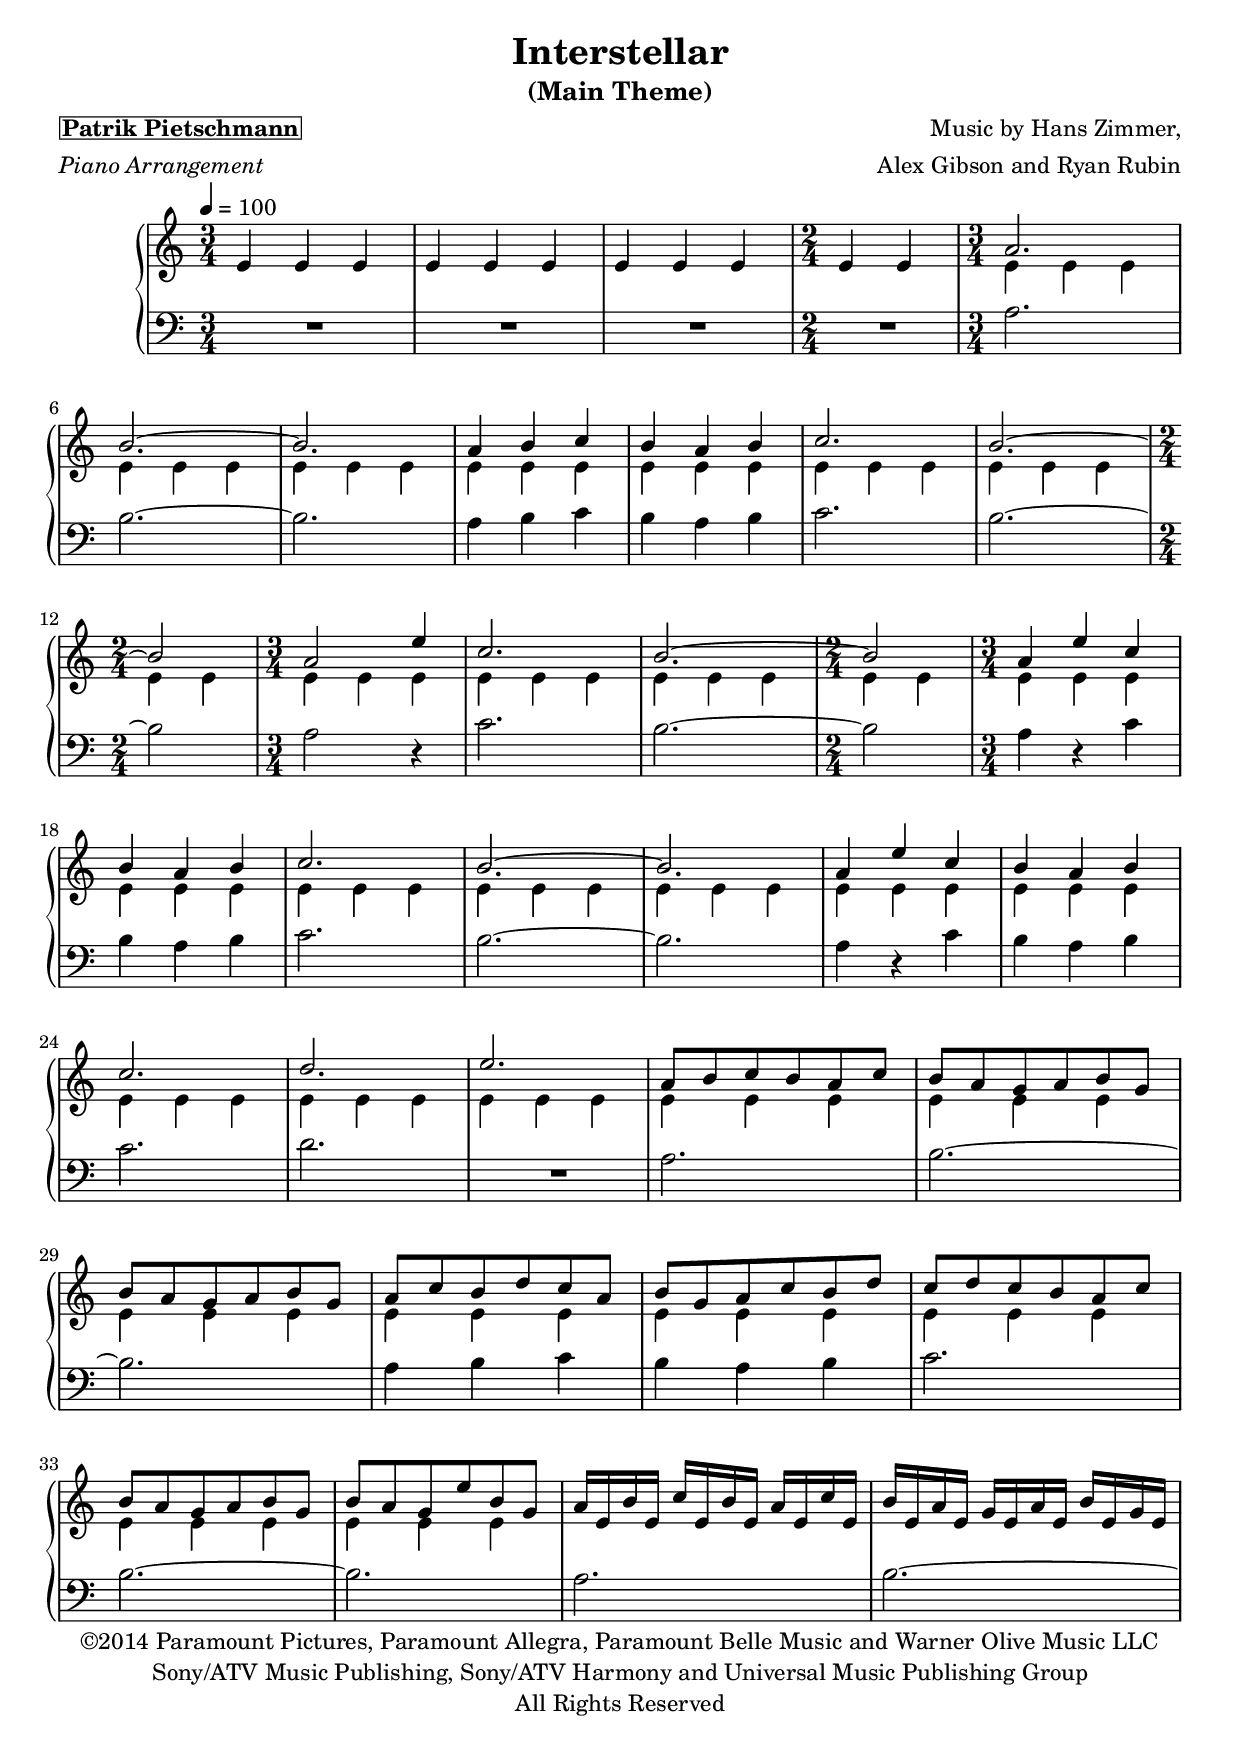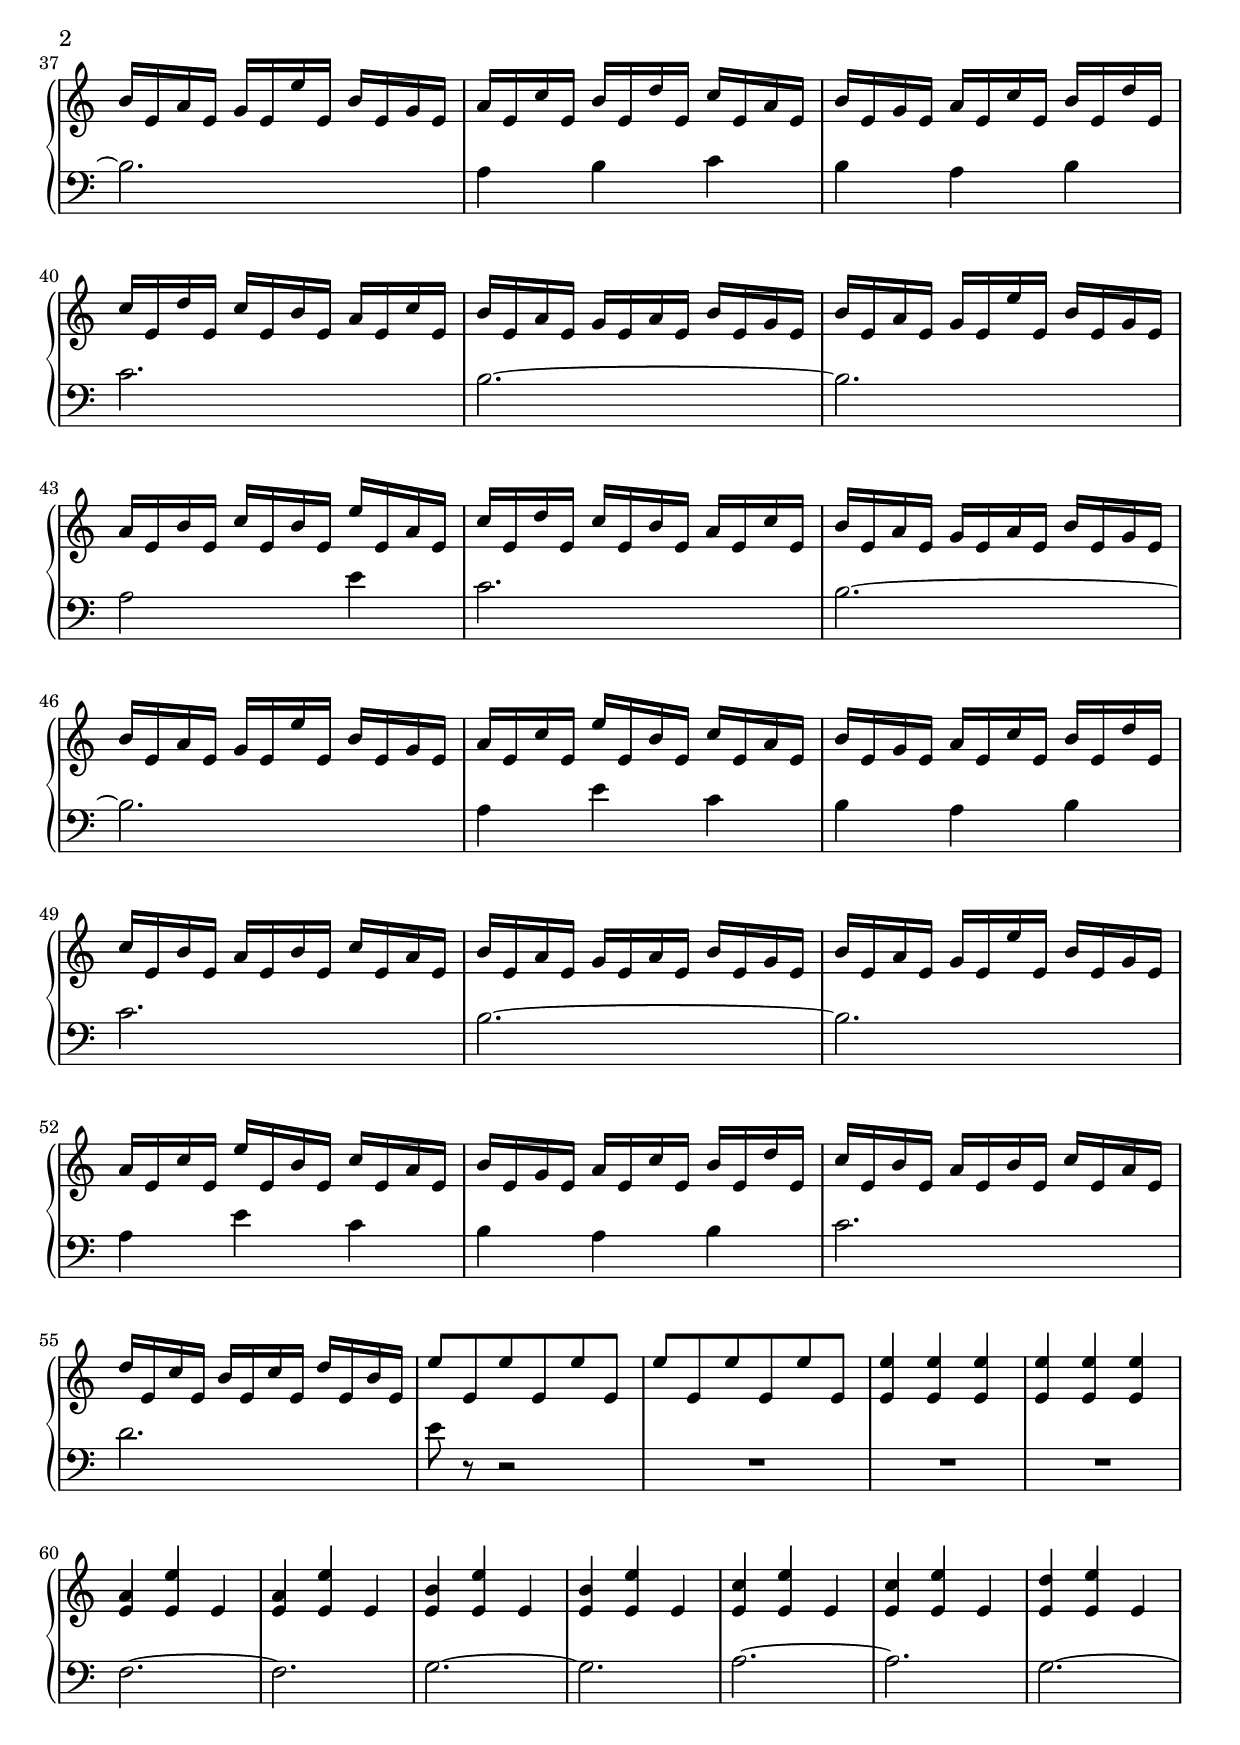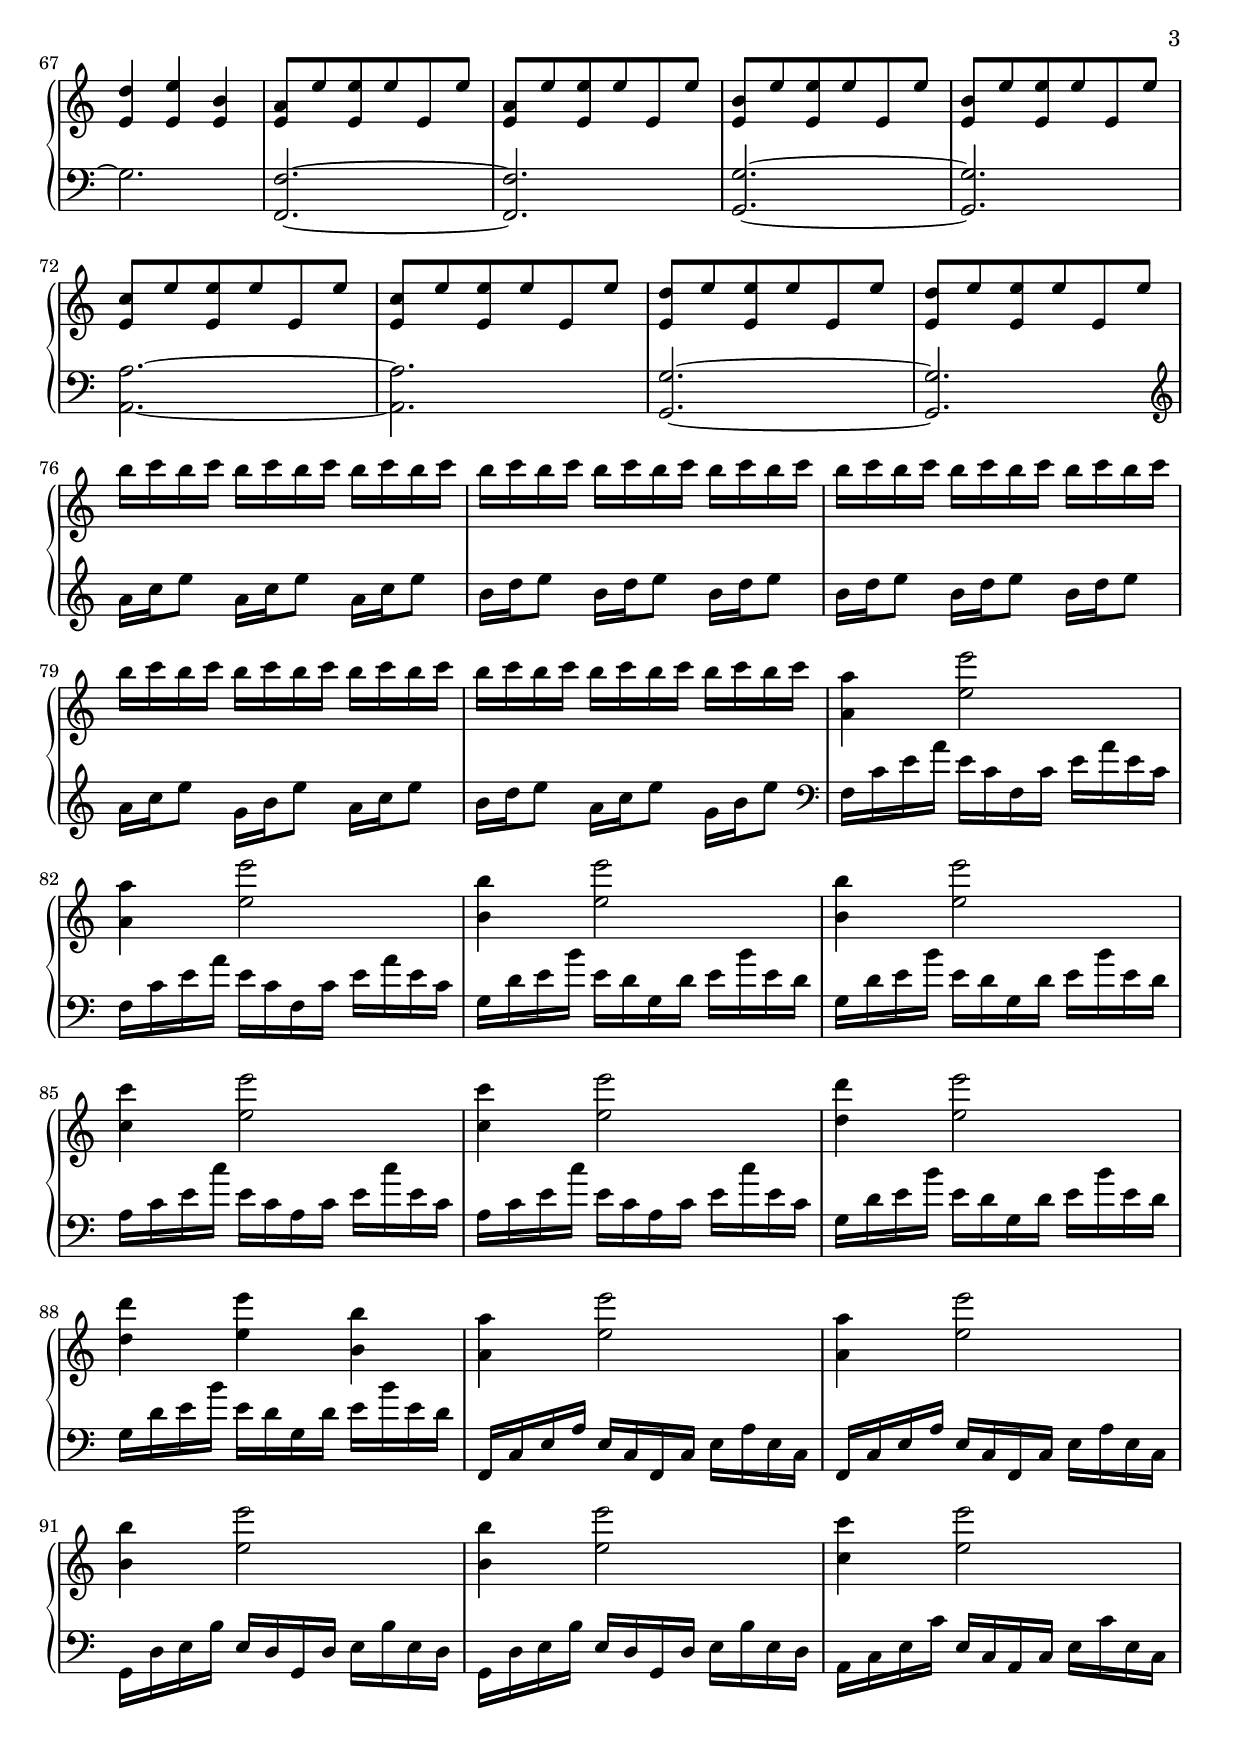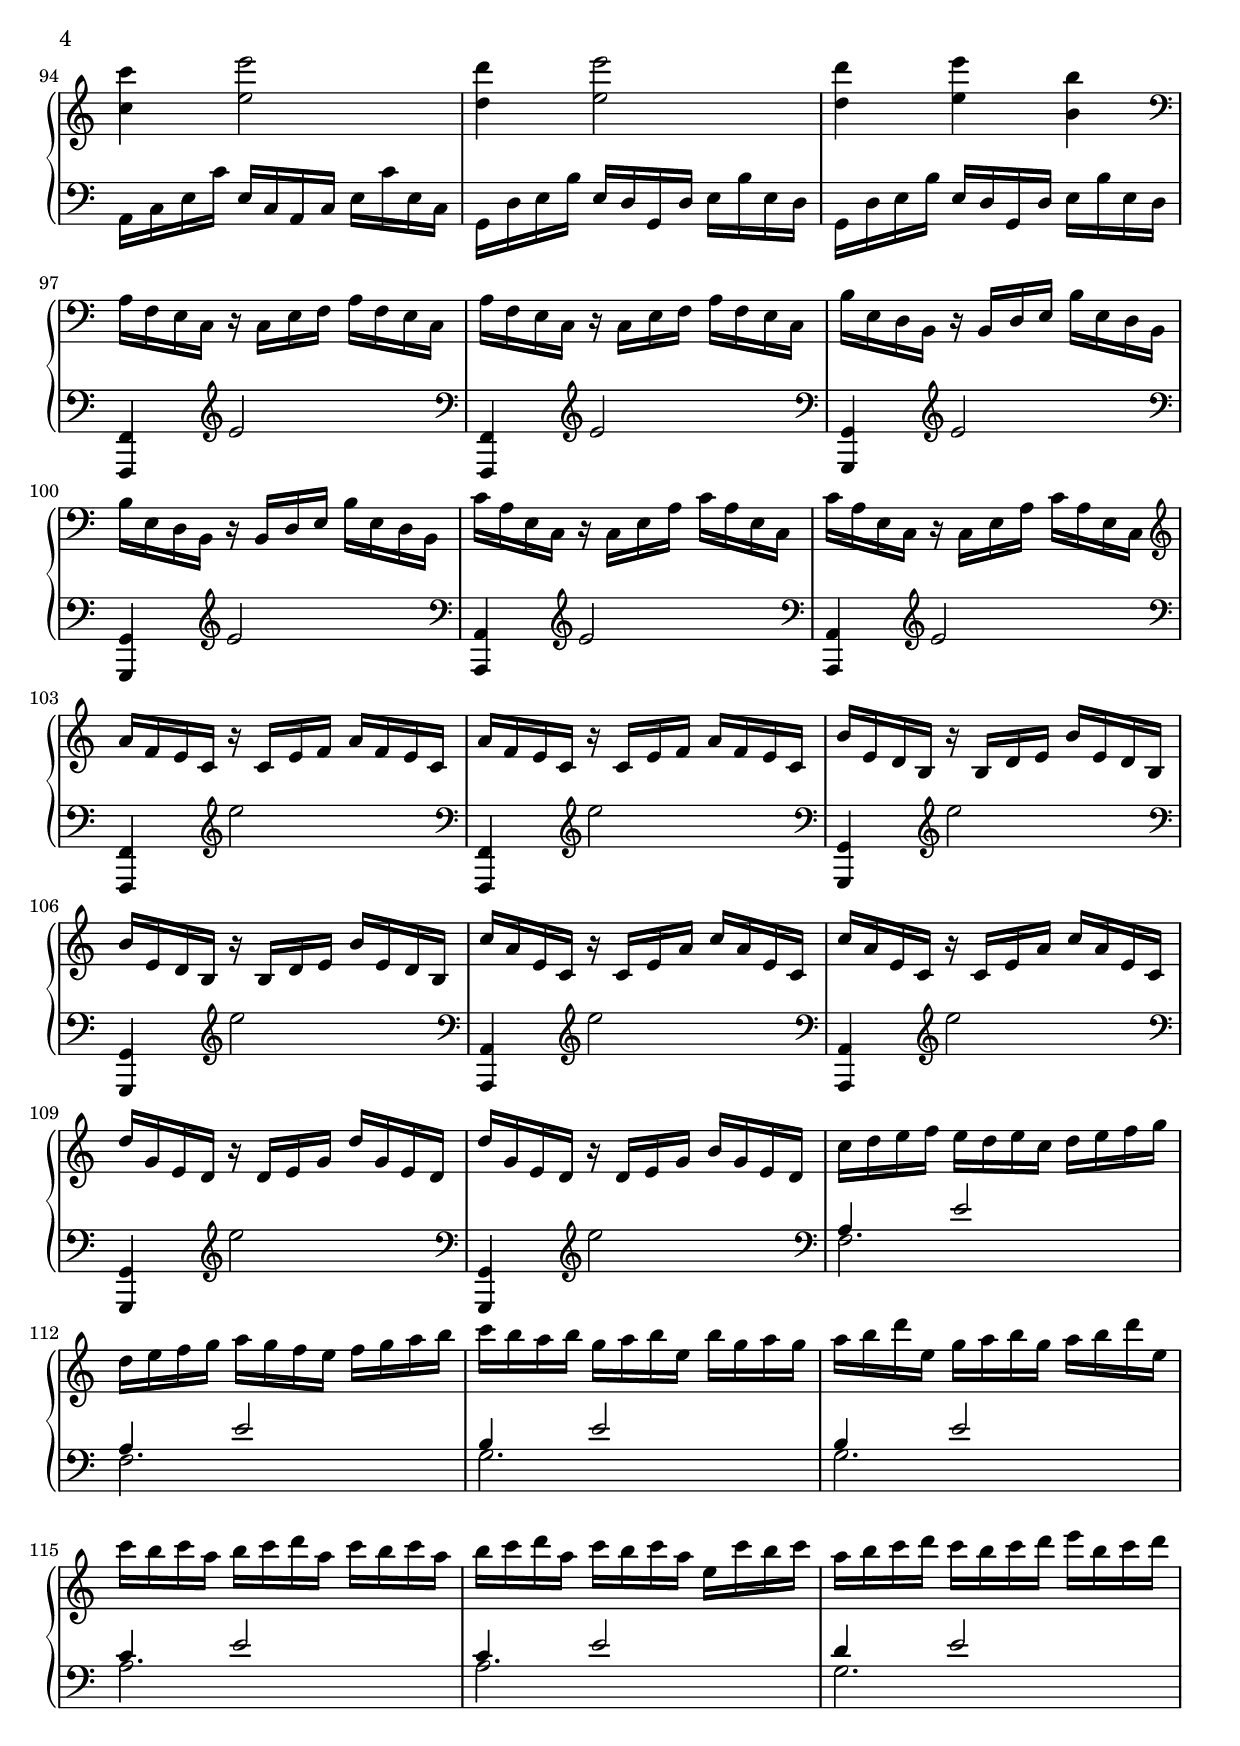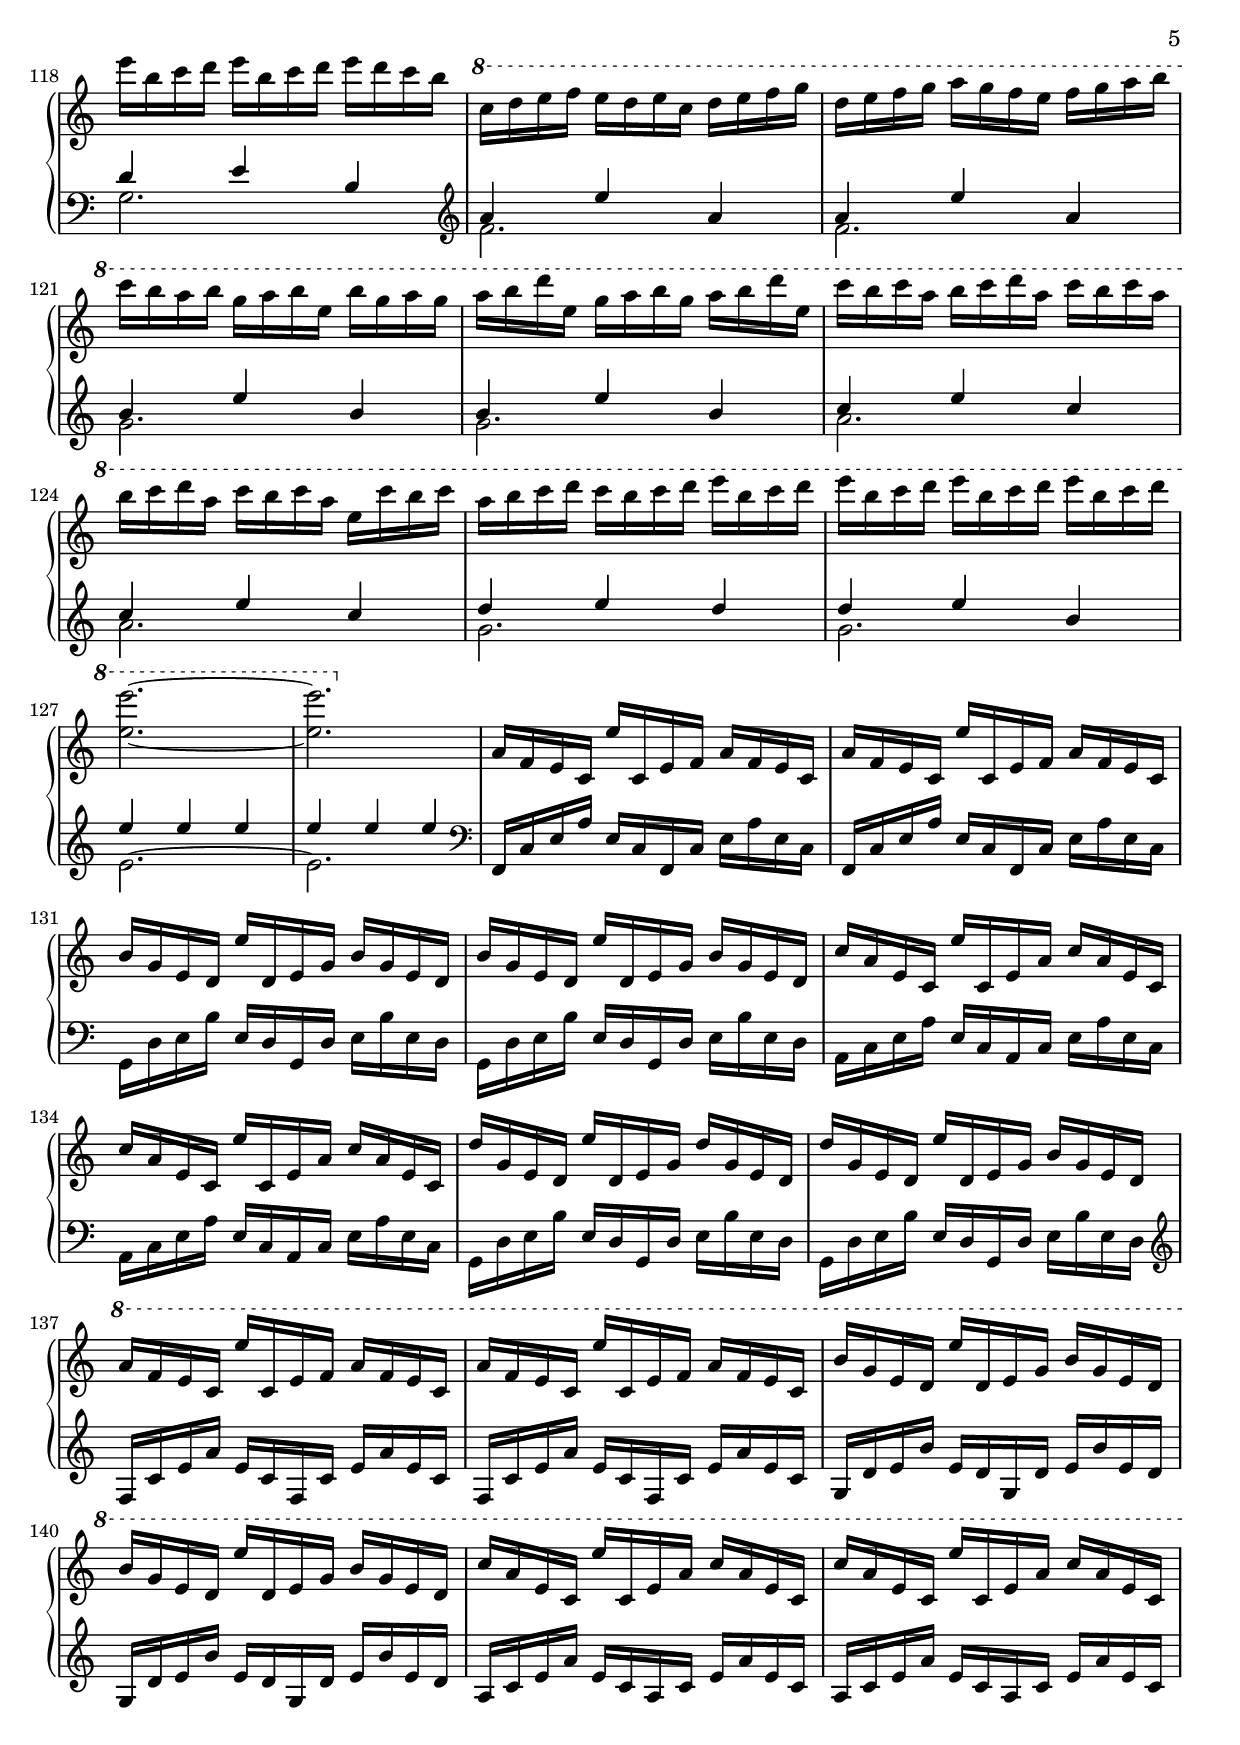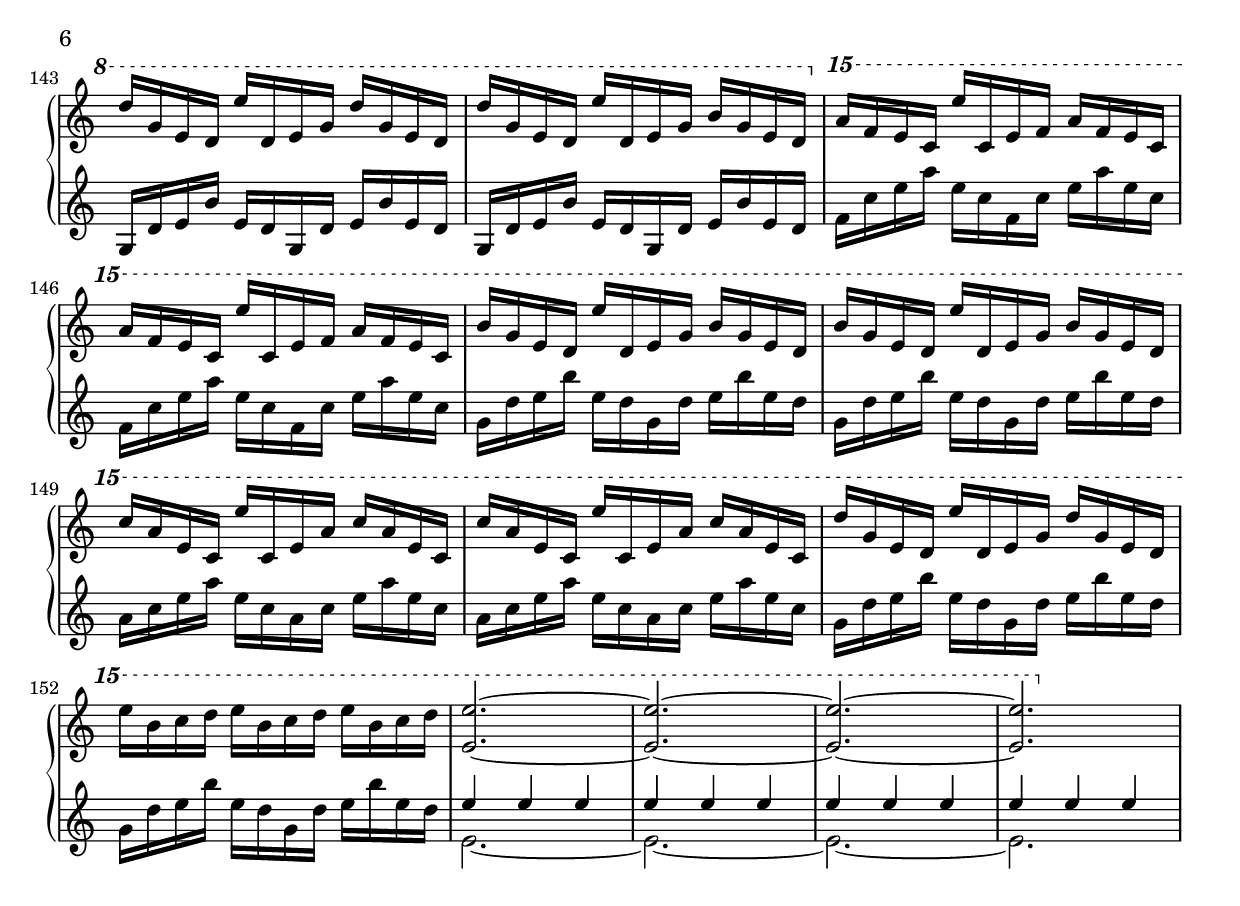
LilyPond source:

\version "2.19.80"

% Created on 2017-11-15.

% NOTE: UNCOMMENT THIS FOR THE FINAL DRAFT
% This will remove links in the pdf file, producing a smaller file and
% reducing the possibility of personal info being leaked
\pointAndClickOff

\version "2.18.2"
\language "english"

% Why do you assume I'm Dutch?
\include "english.ly"

% remove footer
\header {
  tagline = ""
}


\header {
  title = "Interstellar"
  subtitle = "(Main Theme)"
  composer = \markup \right-column {
    \line {"Music by Hans Zimmer,"}
    \line {"Alex Gibson and Ryan Rubin"}
  }
  poet = \markup \left-column {
    \line \box \bold {"Patrik Pietschmann"}
    \line \italic {"Piano Arrangement"}
  }
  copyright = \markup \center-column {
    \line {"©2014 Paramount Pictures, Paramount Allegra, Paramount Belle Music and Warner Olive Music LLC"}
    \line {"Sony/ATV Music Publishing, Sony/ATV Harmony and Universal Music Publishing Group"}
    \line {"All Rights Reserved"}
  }
}

upper = {
  \tempo 4 = 100
  \time 3/4
  \clef treble
  \relative c' {
    \repeat unfold 3 {e e e|}
    \time 2/4
    e e|
    \time 3/4
    <<
      {
        \stemDown
        \repeat unfold 7 {e e e|}
        e e	|
        \repeat unfold 3 {e e e|}
        e e	|
        \repeat unfold 18 {e e e|}
      }
      \\
      {
        \stemUp
        a2.	|
        b^~	|
        b	|

        a4 b c	|
        b a b	|
        c2.	|
        b^~	|
        \time 2/4
        b2	|
        \time 3/4

        a2 e'4	|
        c2.	|
        b2.^~	|
        \time 2/4
        b2	|
        \time 3/4

        a4 e' c	|
        b a b	|
        c2.	|
        b^~	|
        b	|

        a4 e' c	|
        b a b	|
        c2.	|
        d2.	|
        e2.	|

        a,8 b c b a c	|
        b a g a b g	|
        b a g a b g	|

        a c b d c a	|
        b g a c b d	|
        c d c b a c	|
        b a g a b g	|
        b a g e' b g	|


      }
    >>
  }
  \fixed c' {
    a16 e b e c' e b e a e c' e	|
    b e a e g e a e b e g e	|
    b e a e g e e' e b e g e	|

    a e c' e b e d' e c' e a e	|
    b e g e a e c' e b e d' e	|
    c' e d' e c' e b e a e c' e	|
    b e a e g e a e b e g e	|
    b e a e g e e' e b e g e	|

    a e b e c' e b e e' e a e	|
    c' e d' e c' e b e a e c' e	|
    b e a e g e a e b e g e	|
    b e a e g e e' e b e g e	|

    a e c' e e' e b e c' e a e	|
    b e g e a e c' e b e d' e	|
    c' e b e a e b e c' e a e	|
    b e a e g e a e b e g e	|
    b e a e g e e' e b e g e	|

    a e c' e e' e b e c' e a e	|
    b e g e a e c' e b e d' e	|
    c' e b e a e b e c' e a e	|
    d' e c' e b e c' e d' e b e	|

    e'8 e e' e e' e		|
    e'8 e e' e e' e		|
    <e e'>4 <e e'> <e e'>	|
    <e e'> <e e'> <e e'>		|
  }

  \fixed c' {
    <e a>4 <e e'> e	|
    <e a> <e e'> e	|
    <e b> <e e'> e	|
    <e b> <e e'> e	|
    <e c'> <e e'> e	|
    <e c'> <e e'> e	|
    <e d'> <e e'> e	|
    <e d'> <e e'> <e b>	|

    <e a>8 e' <e e'> e' e e'	|
    <e a>8 e' <e e'> e' e e'	|
    <e b>8 e' <e e'> e' e e'	|
    <e b>8 e' <e e'> e' e e'	|
    <e c'>8 e' <e e'> e' e e'	|
    <e c'>8 e' <e e'> e' e e'	|
    <e d'>8 e' <e e'> e' e e'	|
    <e d'>8 e' <e e'> e' e e'	|
  }

  \relative c''' {
    \repeat unfold 15 {b16 c b c}
  }

  \fixed c' {
    <a a'>4 <e' e''>2	|
    <a a'>4 <e' e''>2	|
    <b b'>4 <e' e''>2	|
    <b b'>4 <e' e''>2	|
    <c' c''>4 <e' e''>2	|
    <c' c''>4 <e' e''>2	|
    <d' d''>4 <e' e''>2	|
    <d' d''>4 <e' e''> <b b'>	|

    <a a'>4 <e' e''>2	|
    <a a'>4 <e' e''>2	|
    <b b'>4 <e' e''>2	|
    <b b'>4 <e' e''>2	|
    <c' c''>4 <e' e''>2	|
    <c' c''>4 <e' e''>2	|
    <d' d''>4 <e' e''>2	|
    <d' d''>4 <e' e''> <b b'>	|
  }

  \clef bass
  \relative c' {
    a16 f e c r c e f a f e c	|
    a' f e c r c e f a f e c	|
    b' e, d b r b d e b' e, d b	|
    b' e, d b r b d e b' e, d b	|
    c' a e c r c e a c a e c	|
    c' a e c r c e a c a e c	|
  }

  \clef treble
  \relative c'' {
    a16 f e c r c e f a f e c	|
    a' f e c r c e f a f e c	|
    b' e, d b r b d e b' e, d b	|
    b' e, d b r b d e b' e, d b	|
    c' a e c r c e a c a e c	|
    c' a e c r c e a c a e c	|
    d' g, e d r d e g d' g, e d	|
    d' g, e d r d e g b g e d	|
  }

  \relative c'' {
    c16 d e f e d e c d e f g	|
    d e f g a g f e f g a b	|
    c b a b g a b e, b' g a g	|
    a b d e, g a b g a b d e,	|
    c' b c a b c d a c b c a	|
    b c d a c b c a e c' b c	|
    a b c d c b c d e b c d	|
    e b c d e b c d e d c b	|

    \ottava #1
    c d e f e d e c d e f g	|
    d e f g a g f e f g a b	|
    c b a b g a b e, b' g a g	|
    a b d e, g a b g a b d e,	|
    c' b c a b c d a c b c a	|
    b c d a c b c a e c' b c	|
    a b c d c b c d e b c d	|
    e b c d e b c d e b c d	|

    <e, e'>2.~			|
    <e e'>			|
  }

  \ottava #0
  \fixed c' {
    a16 f e c e' c e f a f e c	|
    a f e c e' c e f a f e c	|
    b g e d e' d e g b g e d	|
    b g e d e' d e g b g e d	|
    c' a e c e' c e a c' a e c	|
    c' a e c e' c e a c' a e c	|
    d' g e d e' d e g d' g e d	|
    d' g e d e' d e g b g e d	|
  }
  
  \ottava #1
  \fixed c'' {
    a16 f e c e' c e f a f e c	|
    a f e c e' c e f a f e c	|
    b g e d e' d e g b g e d	|
    b g e d e' d e g b g e d	|
    c' a e c e' c e a c' a e c	|
    c' a e c e' c e a c' a e c	|
    d' g e d e' d e g d' g e d	|
    d' g e d e' d e g b g e d	|
  }
  
  \ottava #2
  \fixed c''' {
    a16 f e c e' c e f a f e c	|
    a f e c e' c e f a f e c	|
    b g e d e' d e g b g e d	|
    b g e d e' d e g b g e d	|
    c' a e c e' c e a c' a e c	|
    c' a e c e' c e a c' a e c	|
    d' g e d e' d e g d' g e d	|
    e' b c' d' e' b c' d' e' b c' d'	|
    
    <e e'>2.~
    <e e'>~
    <e e'>~
    <e e'>~
  }

}

lower = {
  \clef bass
  \time 3/4
  R2.*3
  \time 2/4
  R2
  \time 3/4

  \relative c' {
    a2.		|
    b^~		|

    b		|
    a4 b c	|
    b a b	|
    c2.		|
    b^~		|
    \time 2/4
    b2		|
    \time 3/4

    a2 r4	|
    c2.		|
    b2.^~	|
    \time 2/4
    b2		|
    \time 3/4

    a4 r4 c	|
    b a b	|
    c2.		|
    b^~		|
    b		|

    a4 r4 c	|
    b a b	|
    c2.		|
    d2.		|
    R2.		|

    a2.		|
    b^~		|
    b		|

    a4 b c	|
    b a b	|
    c2.		|
    b^~		|
    b		|

    a2.		|
    b^~		|
    b		|

    a4 b c	|
    b a b	|
    c2.		|
    b^~		|
    b		|

    a2 e'4	|
    c2.		|
    b2.^~	|
    b		|

    a4 e' c	|
    b a b	|
    c2.		|
    b2.~		|
    b		|

    a4 e' c	|
    b a b	|
    c2.		|
    d		|
    e8 r8 r2	|
    R2.*3

    f,2.~	|
    f		|
    g~		|
    g		|
    a~		|
    a		|
    g~		|
    g		|

    <f, f'>2.~	|
    <f f'>	|
    <g g'>~	|
    <g g'>	|
    <a a'>~	|
    <a a'>	|
    <g g'>~	|
    <g g'>	|
  }

  \clef treble

  \relative c'' {
    \repeat unfold 3 {a16 c e8}
    \repeat unfold 6 {b16 d e8}
    a,16 c e8
    g,16 b e8
    a,16 c e8
    b16 d e8
    a,16 c e8
    g,16 b e8
  }

  \clef bass
  \fixed c' {
    f,16 c e a e c f, c e a e c	|
    f, c e a e c f, c e a e c	|
    g, d e b e d g, d e b e d	|
    g, d e b e d g, d e b e d	|
    a, c e c' e c a, c e c' e c	|
    a, c e c' e c a, c e c' e c	|
    g, d e b e d g, d e b e d	|
    g, d e b e d g, d e b e d	|
  }
  \fixed c {
    f,16 c e a e c f, c e a e c	|
    f, c e a e c f, c e a e c	|
    g, d e b e d g, d e b e d	|
    g, d e b e d g, d e b e d	|
    a, c e c' e c a, c e c' e c	|
    a, c e c' e c a, c e c' e c	|
    g, d e b e d g, d e b e d	|
    g, d e b e d g, d e b e d	|
  }

  <f,, f,>4 \clef treble e'2		|
  \clef bass <f,, f,>4 \clef treble e'2	|
  \clef bass <g,, g,>4 \clef treble e'2	|
  \clef bass <g,, g,>4 \clef treble e'2	|
  \clef bass <a,, a,>4 \clef treble e'2	|
  \clef bass <a,, a,>4 \clef treble e'2	|

  \clef bass <f,, f,>4 \clef treble e''2	|
  \clef bass <f,, f,>4 \clef treble e''2	|
  \clef bass <g,, g,>4 \clef treble e''2	|
  \clef bass <g,, g,>4 \clef treble e''2	|
  \clef bass <a,, a,>4 \clef treble e''2	|
  \clef bass <a,, a,>4 \clef treble e''2	|
  \clef bass <g,, g,>4 \clef treble e''2	|
  \clef bass <g,, g,>4 \clef treble e''2	|

  \clef bass
  <<
    {
      \stemDown
      f2.	|
      f		|
      g		|
      g		|
      a		|
      a		|
      g		|
      g		|
    }
    \\
    {
      \stemUp
      a4 e'2	|
      a4 e'2	|
      b4 e'2	|
      b4 e'2	|
      c'4 e'2	|
      c'4 e'2	|
      d'4 e'2	|
      d'4 e' b	|
    }
  >>

  \clef treble
  \fixed c' {
    <<
      {
        \stemDown
        f2.	|
        f	|
        g	|
        g	|
        a	|
        a	|
        g	|
        g	|
        e~	|
        e
      }
      \\
      {
        \stemUp
        a4 e' a	|
        a e' a	|
        b e' b	|
        b e' b	|
        c' e' c'	|
        c' e' c'	|
        d' e' d'	|
        d' e' b	|
        e' e' e'	|
        e' e' e'	|
      }
    >>
  }

  \clef bass
  \fixed c {
    f,16 c e a e c f, c e a e c	|
    f, c e a e c f, c e a e c	|
    g, d e b e d g, d e b e d	|
    g, d e b e d g, d e b e d	|
    a, c e a e c a, c e a e c	|
    a, c e a e c a, c e a e c	|
    g, d e b e d g, d e b e d	|
    g, d e b e d g, d e b e d	|
  }
  
  \clef treble
  \fixed c' {
    f,16 c e a e c f, c e a e c	|
    f, c e a e c f, c e a e c	|
    g, d e b e d g, d e b e d	|
    g, d e b e d g, d e b e d	|
    a, c e a e c a, c e a e c	|
    a, c e a e c a, c e a e c	|
    g, d e b e d g, d e b e d	|
    g, d e b e d g, d e b e d	|
  }
  
  \fixed c'' {
    f,16 c e a e c f, c e a e c	|
    f, c e a e c f, c e a e c	|
    g, d e b e d g, d e b e d	|
    g, d e b e d g, d e b e d	|
    a, c e a e c a, c e a e c	|
    a, c e a e c a, c e a e c	|
    g, d e b e d g, d e b e d	|
    g, d e b e d g, d e b e d	|
  }
  
  <<
    \fixed c'' {
      \stemUp
      e4 e e	|
      e e e	|
      e e e	|
      e e e	|
    }
    \\
    \fixed c' {
      e2.~	|
      e~		|
      e~		|
      e		|
    }
  >>
}

\score {
  \new PianoStaff {

    <<
      \new Staff = "upper" \upper
      \new Staff = "lower" \lower
    >>
  }
}